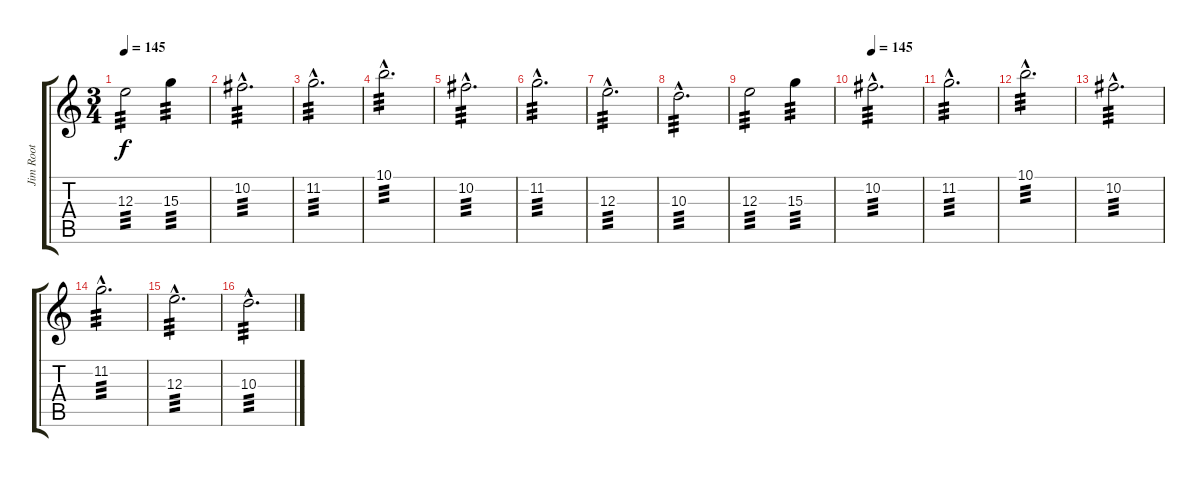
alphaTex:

\track ("Jim Root" "Jim Root") {instrument distortionguitar}
\staff {score tabs}
\tuning (Db4 Ab3 E3 B2 Gb2 B1) {hide}
\ts (3 4)
\tempo 145
\clef g2
\ks c
12.3.2{tp 3 dy f} 15.3.4{tp 3} |
10.2{hac}.2{d tp 3} |
11.2{hac}.2{d tp 3} |
10.1{hac}.2{d tp 3} |
10.2{hac}.2{d tp 3} |
11.2{hac}.2{d tp 3} |
12.3{hac}.2{d tp 3} |
10.3{hac}.2{d tp 3} |
12.3.2{tp 3} 15.3.4{tp 3} |
\tempo 145
10.2{hac}.2{d tp 3} |
11.2{hac}.2{d tp 3} |
10.1{hac}.2{d tp 3} |
10.2{hac}.2{d tp 3} |
11.2{hac}.2{d tp 3} |
12.3{hac}.2{d tp 3} |
10.3{hac}.2{d tp 3}
